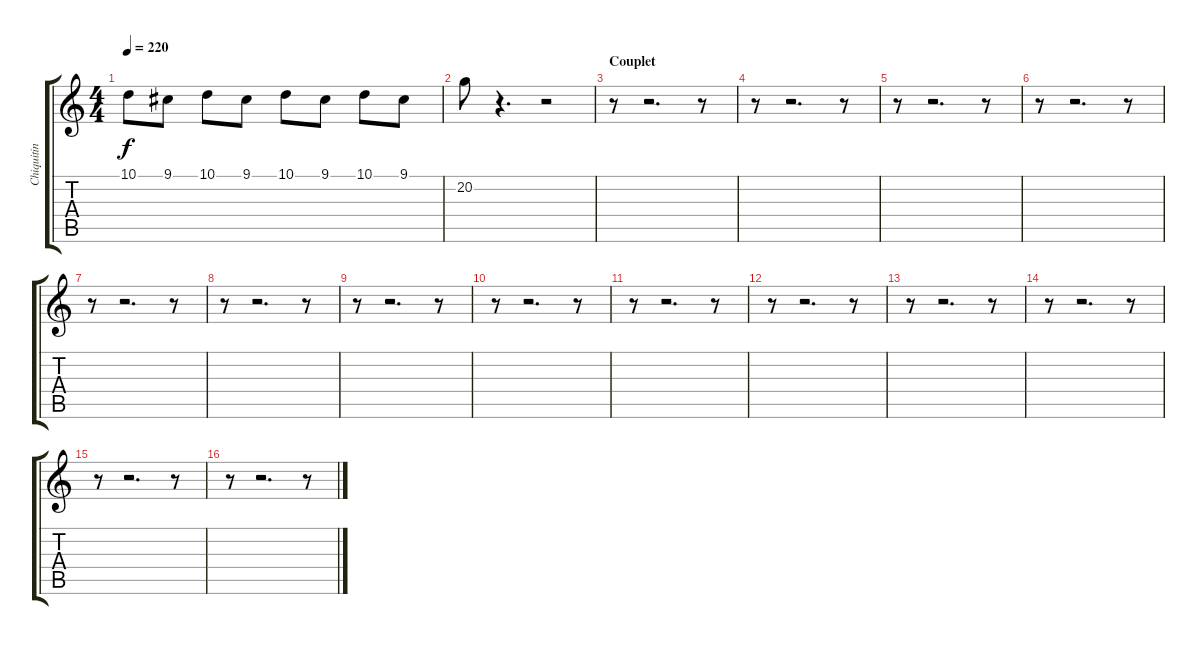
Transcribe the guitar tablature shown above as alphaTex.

\track ("Chiquitin" "Chiquitin") {instrument trumpet}
\staff {score tabs}
\tuning (E4 B3 G3 D3 A2 E2) {hide}
\ts (4 4)
\tempo 220
\clef g2
\ks c
10.1.8{dy f} 9.1.8 10.1.8 9.1.8 10.1.8 9.1.8 10.1.8 9.1.8 |
20.2.8 r.4{d} r.2 |
\section ("" "Couplet")
r.8 r.2{d} r.8 |
r.8 r.2{d} r.8 |
r.8 r.2{d} r.8 |
r.8 r.2{d} r.8 |
r.8 r.2{d} r.8 |
r.8 r.2{d} r.8 |
r.8 r.2{d} r.8 |
r.8 r.2{d} r.8 |
r.8 r.2{d} r.8 |
r.8 r.2{d} r.8 |
r.8 r.2{d} r.8 |
r.8 r.2{d} r.8 |
r.8 r.2{d} r.8 |
r.8 r.2{d} r.8
